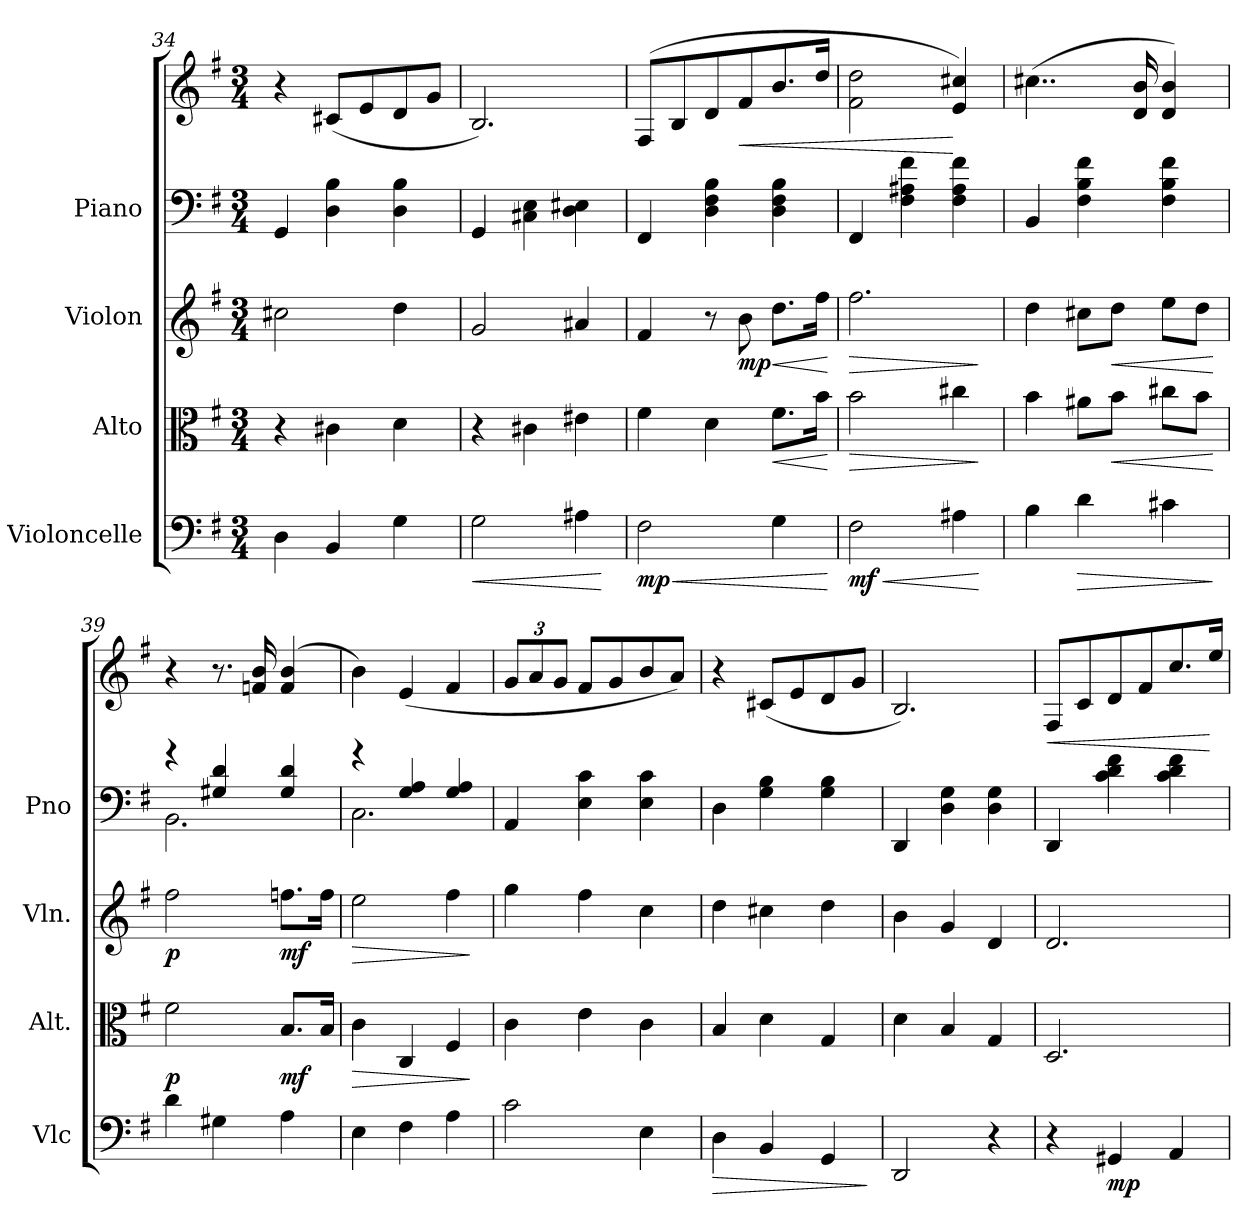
**kern	**dynam	**kern	**dynam	**kern	**dynam	**kern	**kern	**dynam
*part4	*part4	*part3	*part3	*part2	*part2	*part1	*part1	*part1
*staff5	*staff5	*staff4	*staff4	*staff3	*staff3	*staff2	*staff1	*staff1/2
*I"Violoncelle	*	*I"Alto	*	*I"Violon	*	*I"Piano	*	*
*I'Vlc	*	*I'Alt.	*	*I'Vln.	*	*I'Pno	*	*
!!LO:PB:g=z
*clefF4	*	*clefC3	*	*clefG2	*	*clefF4	*clefG2	*
*k[f#]	*	*k[f#]	*	*k[f#]	*	*k[f#]	*k[f#]	*
*M3/4	*	*M3/4	*	*M3/4	*	*M3/4	*M3/4	*
=34	=34	=34	=34	=34	=34	=34	=34	=34
4D\	.	4r	.	2cc#X\	.	4GG/	4r	.
4BB/	.	4c#X\	.	.	.	4D\ 4B\	(8c#X/L	.
.	.	.	.	.	.	.	8e/	.
4G\	.	4d\	.	4dd\	.	4D\ 4B\	8d/	.
.	.	.	.	.	.	.	8g/J	.
=35	=35	=35	=35	=35	=35	=35	=35	=35
!	!LO:HP:b	!	!	!	!	!	!	!
2G\	<	4r	.	2g/	.	4GG/	2.B/)	.
.	.	4c#X\	.	.	.	4C#X\ 4E\	.	.
4A#X\	.	4e#X\	.	4a#X/	.	4D\ 4E#X\	.	.
.	[	.	.	.	.	.	.	.
=36	=36	=36	=36	=36	=36	=36	=36	=36
!	!LO:HP:b	!	!	!	!	!	!	!
!	!LO:DY:n=1:b	!	!	!	!	!	!	!
2F#\	< mp	4f#\	.	4f#/	.	4FF#/	(8F#/L	.
.	.	.	.	.	.	.	8B/	.
.	.	4d\	.	8r	.	4D\ 4F#\ 4B\	8d/	.
!	!	!	!	!	!LO:DY:b	!	!	!LO:HP:b
.	.	.	.	8b\	mp	.	8f#/	<
!	!	!	!LO:HP:b	!	!LO:HP:b	!	!	!
4G\	.	8.f#\L	<	8.dd\L	<	4D\ 4F#\ 4B\	8.b/	.
.	.	16b\Jk	.	16ff#\Jk	.	.	16dd/Jk	.
.	[	.	[	.	[	.	.	.
=37	=37	=37	=37	=37	=37	=37	=37	=37
!	!LO:HP:b	!	!LO:HP:b	!	!LO:HP:b	!	!	!
!	!LO:DY:n=1:b	!	!	!	!	!	!	!
2F#\	< mf	2b\	>	2.ff#\	>	4FF#/	2f#\ 2dd\	.
.	.	.	.	.	.	4F#\ 4A#X\ 4f#\	.	.
4A#X\	.	4cc#X\	.	.	.	4F#\ 4A#\ 4f#\	4e/ 4cc#X/)	[
.	[	.	]	.	]	.	.	.
=38	=38	=38	=38	=38	=38	=38	=38	=38
4B\	.	4b\	.	4dd\	.	4BB/	(4..cc#X\	.
!	!LO:HP:b	!	!	!	!	!	!	!
4d\	>	8a#X\L	.	8cc#X\L	.	4F#\ 4B\ 4f#\	.	.
!	!	!	!LO:HP:b	!	!LO:HP:b	!	!	!
.	.	8b\J	<	8dd\J	<	.	.	.
.	.	.	.	.	.	.	16d/ 16b/	.
4c#X\	.	8cc#X\L	.	8ee\L	.	4F#\ 4B\ 4f#\	4d/ 4b/)	.
.	.	8b\J	.	8dd\J	.	.	.	.
.	]	.	[	.	[	.	.	.
!!LO:LB:g=z
=39	=39	=39	=39	=39	=39	=39	=39	=39
*	*	*	*	*	*	*^	*	*
!	!	!	!LO:DY:b	!	!LO:DY:b	!	!	!	!
4d\	.	2f#\	p	2ff#\	p	2.BB\	4rg	4r	.
4G#X\	.	.	.	.	.	.	4G#X/ 4d/	8.r	.
.	.	.	.	.	.	.	.	16fn/ 16b/	.
!	!	!	!LO:DY:b	!	!LO:DY:b	!	!	!	!
4A\	.	8.B/L	mf	8.ffn\L	mf	.	4G#/ 4d/	(>4f/ 4b/	.
.	.	16B/Jk	.	16ff\Jk	.	.	.	.	.
=40	=40	=40	=40	=40	=40	=40	=40	=40	=40
!	!	!	!LO:HP:b	!	!LO:HP:b	!	!	!	!
4E\	.	4c\	>	2ee\	>	2.C\	4rg	4b\)	.
4F#\	.	4C/	.	.	.	.	4G/ 4A/	(4e/	.
4A\	.	4F#/	.	4ff#\	.	.	4G/ 4A/	4f#/	.
*	*	*	*	*	*	*v	*v	*	*
.	.	.	]	.	]	.	.	.
=41	=41	=41	=41	=41	=41	=41	=41	=41
*	*	*	*	*	*	*	*Xbrackettup	*
2c\	.	4c\	.	4gg\	.	4AA/	12g/L	.
.	.	.	.	.	.	.	12a/	.
.	.	.	.	.	.	.	12g/J	.
.	.	4e\	.	4ff#\	.	4E\ 4c\	8f#/L	.
.	.	.	.	.	.	.	8g/	.
4E\	.	4c\	.	4cc\	.	4E\ 4c\	8b/	.
.	.	.	.	.	.	.	8a/J)	.
=42	=42	=42	=42	=42	=42	=42	=42	=42
!	!LO:HP:b	!	!	!	!	!	!	!
4D\	>	4B/	.	4dd\	.	4D\	4r	.
4BB/	.	4d\	.	4cc#X\	.	4G\ 4B\	(8c#X/L	.
.	.	.	.	.	.	.	8e/	.
4GG/	.	4G/	.	4dd\	.	4G\ 4B\	8d/	.
.	.	.	.	.	.	.	8g/J	.
.	]	.	.	.	.	.	.	.
=43	=43	=43	=43	=43	=43	=43	=43	=43
2DD/	.	4d\	.	4b\	.	4DD/	2.B/)	.
.	.	4B/	.	4g/	.	4D\ 4G\	.	.
4r	.	4G/	.	4d/	.	4D\ 4G\	.	.
=44	=44	=44	=44	=44	=44	=44	=44	=44
!	!	!	!	!	!	!	!	!LO:HP:b
4r	.	2.D/	.	2.d/	.	4DD/	8F#/L	<
.	.	.	.	.	.	.	8c/	.
!	!LO:DY:b	!	!	!	!	!	!	!
4GG#X/	mp	.	.	.	.	4c\ 4d\ 4f#\	8d/	.
.	.	.	.	.	.	.	8f#/	.
4AA/	.	.	.	.	.	4c\ 4d\ 4f#\	8.cc/	.
.	.	.	.	.	.	.	16ee/Jk	[
=	=	=	=	=	=	=	=	=
*-	*-	*-	*-	*-	*-	*-	*-	*-
